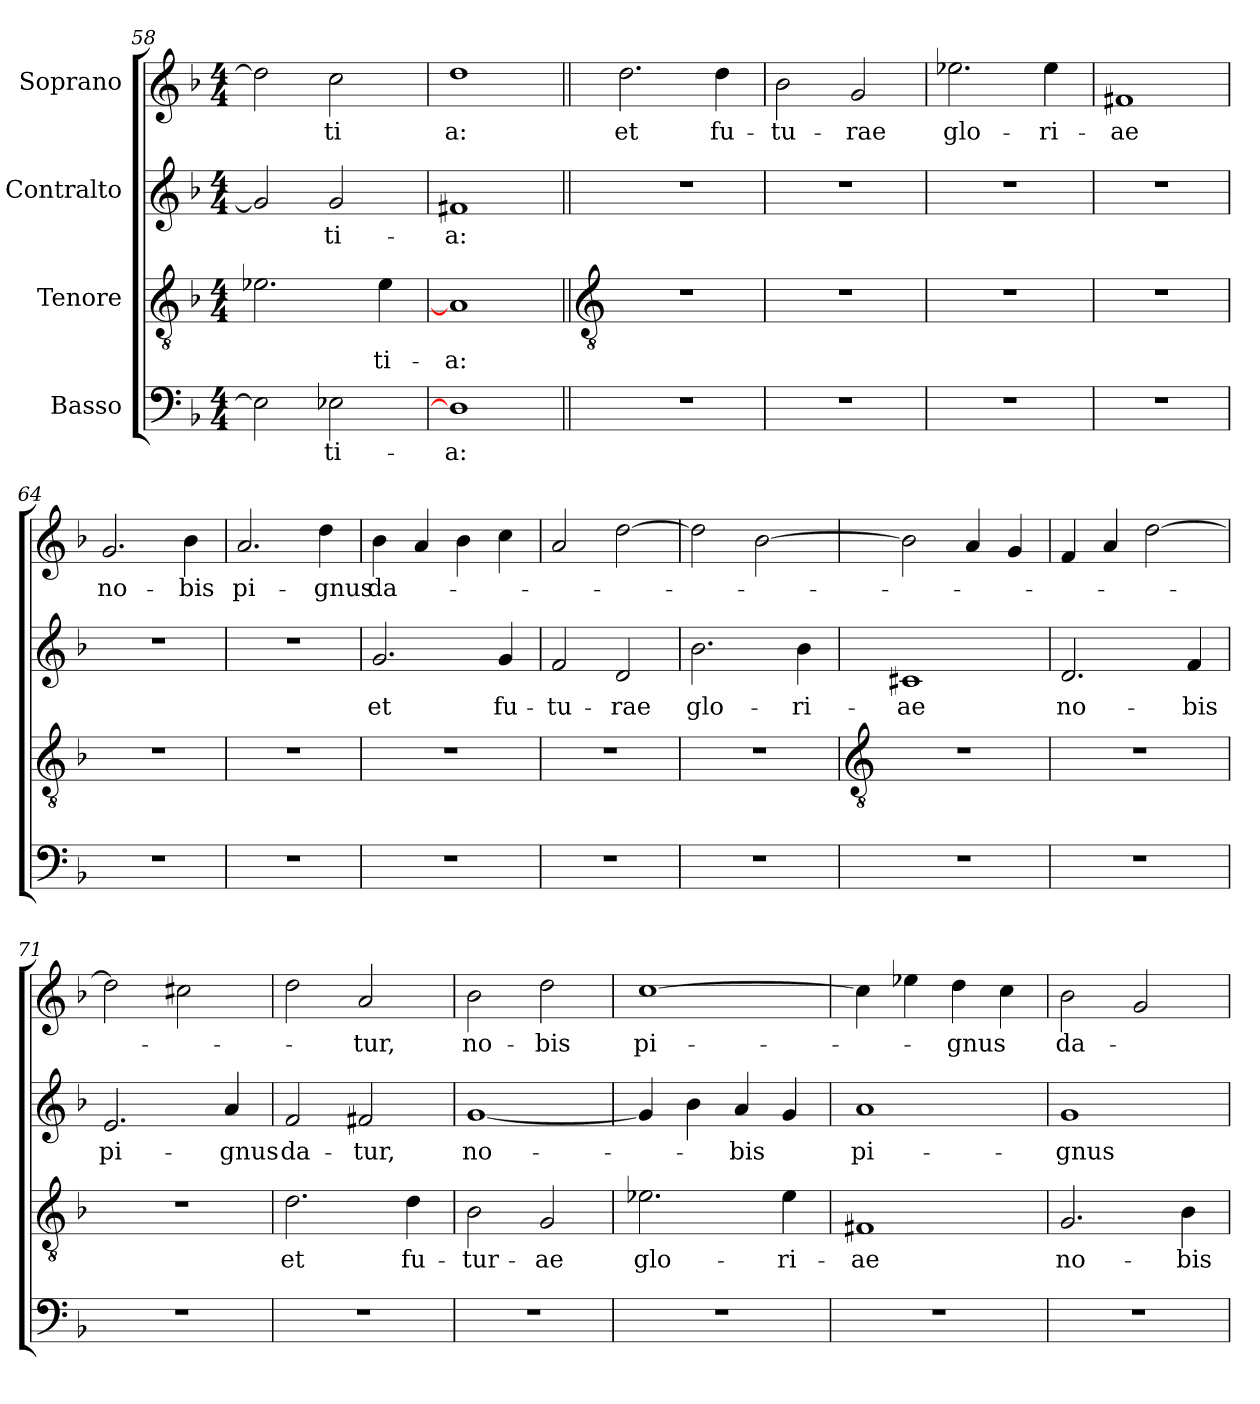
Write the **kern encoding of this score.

**kern	**text	**kern	**text	**kern	**text	**kern	**text
*part4	*part4	*part3	*part3	*part2	*part2	*part1	*part1
*staff4	*staff4	*staff3	*staff3	*staff2	*staff2	*staff1	*staff1
*I"Basso	*	*I"Tenore	*	*I"Contralto	*	*I"Soprano	*
*clefF4	*	*clefGv2	*	*clefG2	*	*clefG2	*
*k[b-]	*	*k[b-]	*	*k[b-]	*	*k[b-]	*
*F:	*	*F:	*	*F:	*	*F:	*
*M4/4	*	*M4/4	*	*M4/4	*	*M4/4	*
=58	=58	=58	=58	=58	=58	=58	=58
2E-]	.	2.e-X	.	2g]	.	2dd]	.
!	!LO:LY:b	!	!	!	!LO:LY:b	!	!LO:LY:b
2E-	-ti-	.	.	2g	-ti-	2cc	-ti
!	!	!	!LO:LY:b	!	!	!	!
.	.	4e-	-ti-	.	.	.	.
=59	=59	=59	=59	=59	=59	=59	=59
!	!LO:LY:b	!	!LO:LY:b	!	!LO:LY:b	!	!LO:LY:b
1D]	-a:	1A]	-a:	1f#X	-a:	1dd	a:
!!LO:LB:g=z
=60||	=60||	=60||	=60||	=60||	=60||	=60||	=60||
*	*	*clefGv2	*	*	*	*	*
!	!	!	!	!	!	!	!LO:LY:b
1r	.	1r	.	1r	.	2.dd	et
!	!	!	!	!	!	!	!LO:LY:b
.	.	.	.	.	.	4dd	fu-
=61	=61	=61	=61	=61	=61	=61	=61
!	!	!	!	!	!	!	!LO:LY:b
1r	.	1r	.	1r	.	2b-	-tu-
!	!	!	!	!	!	!	!LO:LY:b
.	.	.	.	.	.	2g	-rae
=62	=62	=62	=62	=62	=62	=62	=62
!	!	!	!	!	!	!	!LO:LY:b
1r	.	1r	.	1r	.	2.ee-X	glo-
!	!	!	!	!	!	!	!LO:LY:b
.	.	.	.	.	.	4ee-	-ri-
=63	=63	=63	=63	=63	=63	=63	=63
!	!	!	!	!	!	!	!LO:LY:b
1r	.	1r	.	1r	.	1f#X	-ae
=64	=64	=64	=64	=64	=64	=64	=64
!	!	!	!	!	!	!	!LO:LY:b
1r	.	1r	.	1r	.	2.g	no-
!	!	!	!	!	!	!	!LO:LY:b
.	.	.	.	.	.	4b-	-bis
=65	=65	=65	=65	=65	=65	=65	=65
!	!	!	!	!	!	!	!LO:LY:b
1r	.	1r	.	1r	.	2.a	pi-
!	!	!	!	!	!	!	!LO:LY:b
.	.	.	.	.	.	4dd	-gnus
=66	=66	=66	=66	=66	=66	=66	=66
!	!	!	!	!	!LO:LY:b	!	!LO:LY:b
1r	.	1r	.	2.g	et	4b-	da-
.	.	.	.	.	.	4a	.
.	.	.	.	.	.	4b-	.
!	!	!	!	!	!LO:LY:b	!	!
.	.	.	.	4g	fu-	4cc	.
=67	=67	=67	=67	=67	=67	=67	=67
!	!	!	!	!	!LO:LY:b	!	!
1r	.	1r	.	2f	-tu-	2a	.
!	!	!	!	!	!LO:LY:b	!	!
.	.	.	.	2d	-rae	[2dd	.
=68	=68	=68	=68	=68	=68	=68	=68
!	!	!	!	!	!LO:LY:b	!	!
1r	.	1r	.	2.b-	glo-	2dd]	.
.	.	.	.	.	.	[2b-	.
!	!	!	!	!	!LO:LY:b	!	!
.	.	.	.	4b-	-ri-	.	.
!!LO:LB:g=z
=69	=69	=69	=69	=69	=69	=69	=69
*	*	*clefGv2	*	*	*	*	*
!	!	!	!	!	!LO:LY:b	!	!
1r	.	1r	.	1c#X	-ae	2b-]	.
.	.	.	.	.	.	4a	.
.	.	.	.	.	.	4g	.
=70	=70	=70	=70	=70	=70	=70	=70
!	!	!	!	!	!LO:LY:b	!	!
1r	.	1r	.	2.d	no-	4f	.
.	.	.	.	.	.	4a	.
.	.	.	.	.	.	[2dd	.
!	!	!	!	!	!LO:LY:b	!	!
.	.	.	.	4f	-bis	.	.
=71	=71	=71	=71	=71	=71	=71	=71
!	!	!	!	!	!LO:LY:b	!	!
1r	.	1r	.	2.e	pi-	2dd]	.
.	.	.	.	.	.	2cc#X	.
!	!	!	!	!	!LO:LY:b	!	!
.	.	.	.	4a	-gnus	.	.
=72	=72	=72	=72	=72	=72	=72	=72
!	!	!	!LO:LY:b	!	!LO:LY:b	!	!
1r	.	2.d	et	2f	da-	2dd	.
!	!	!	!	!	!LO:LY:b	!	!LO:LY:b
.	.	.	.	2f#X	-tur,	2a	-tur,
!	!	!	!LO:LY:b	!	!	!	!
.	.	4d	fu-	.	.	.	.
=73	=73	=73	=73	=73	=73	=73	=73
!	!	!	!LO:LY:b	!	!LO:LY:b	!	!LO:LY:b
1r	.	2B-	-tur-	[1g	no-	2b-	no-
!	!	!	!LO:LY:b	!	!	!	!LO:LY:b
.	.	2G	-ae	.	.	2dd	-bis
=74	=74	=74	=74	=74	=74	=74	=74
!	!	!	!LO:LY:b	!	!	!	!LO:LY:b
1r	.	2.e-X	glo-	4g]	.	[1cc	pi-
.	.	.	.	4b-	.	.	.
!	!	!	!	!	!LO:LY:b	!	!
.	.	.	.	4a	-bis	.	.
!	!	!	!LO:LY:b	!	!	!	!
.	.	4e-	-ri-	4g	.	.	.
=75	=75	=75	=75	=75	=75	=75	=75
!	!	!	!LO:LY:b	!	!LO:LY:b	!	!
1r	.	1F#X	-ae	1a	pi-	4cc]	.
.	.	.	.	.	.	4ee-X	.
!	!	!	!	!	!	!	!LO:LY:b
.	.	.	.	.	.	4dd	-gnus
.	.	.	.	.	.	4cc	.
=76	=76	=76	=76	=76	=76	=76	=76
!	!	!	!LO:LY:b	!	!LO:LY:b	!	!LO:LY:b
1r	.	2.G	no-	1g	-gnus	2b-	da-
.	.	.	.	.	.	2g	.
!	!	!	!LO:LY:b	!	!	!	!
.	.	4B-	-bis	.	.	.	.
=	=	=	=	=	=	=	=
*-	*-	*-	*-	*-	*-	*-	*-
